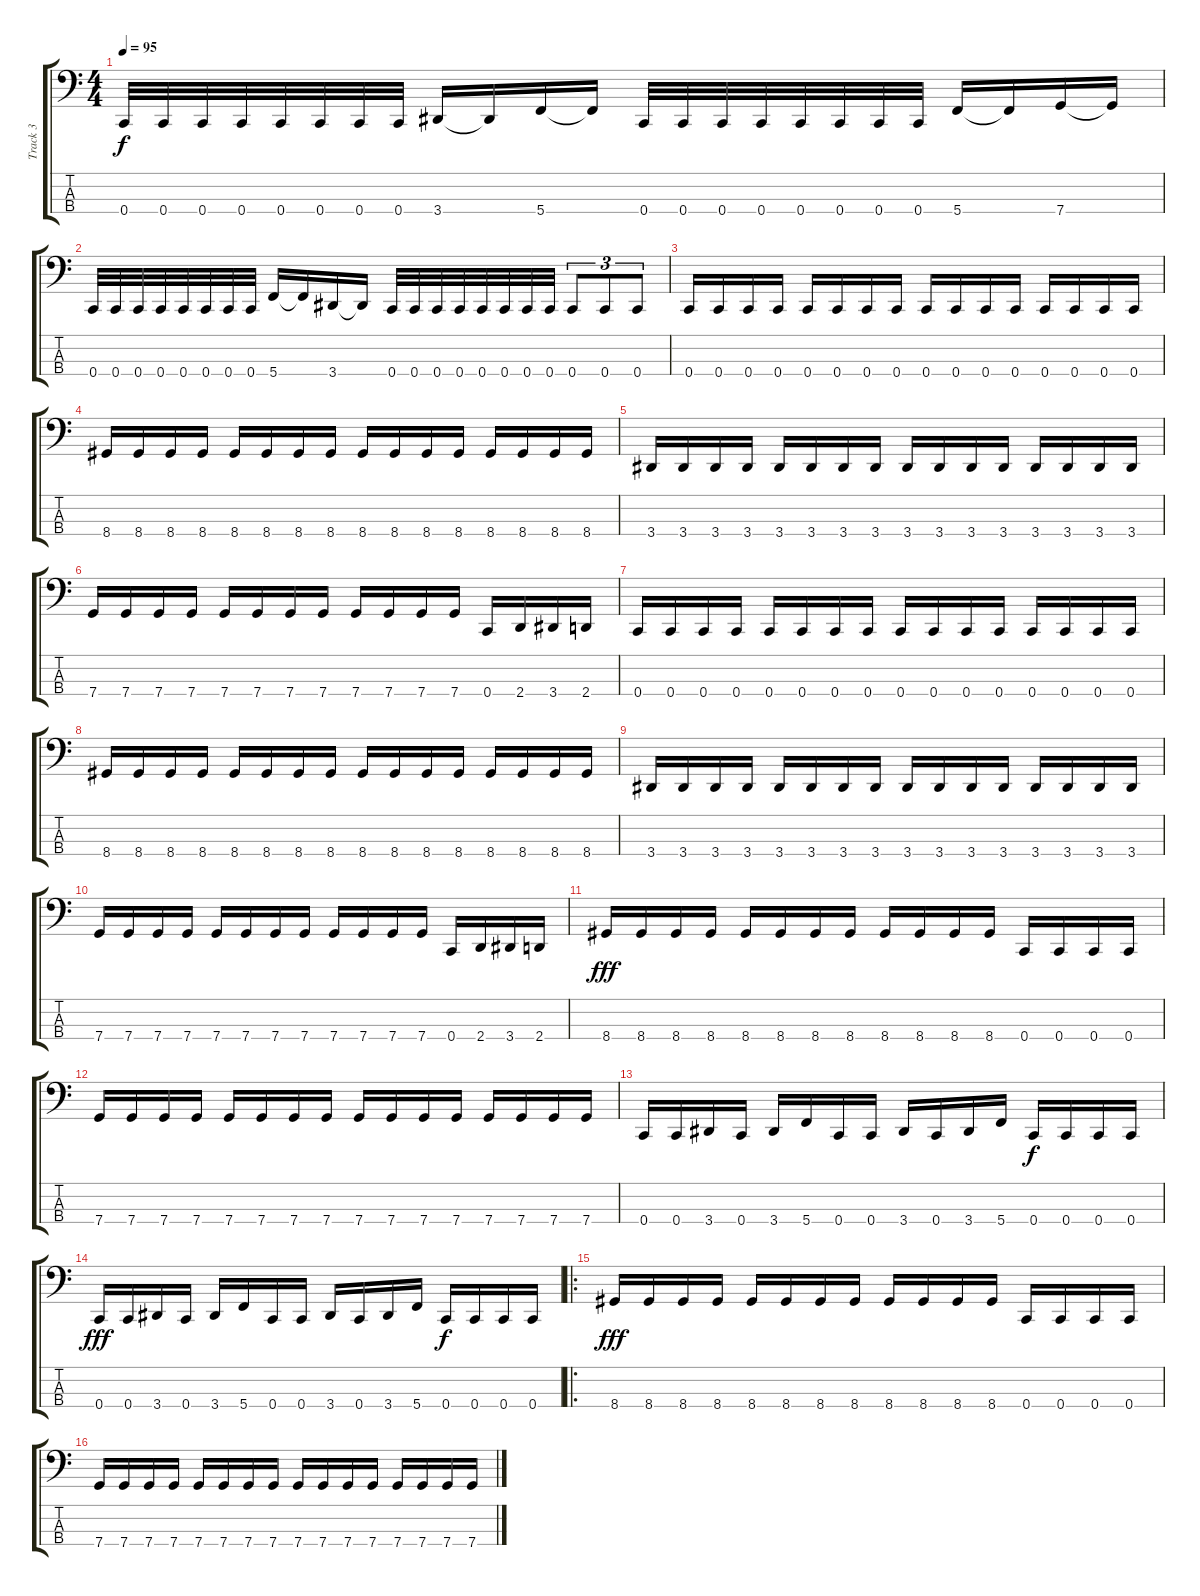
\track ("Track 3" "Track 3") {instrument electricbassfinger}
\staff {score tabs}
\tuning (F2 C2 G1 C1) {hide}
\ts (4 4)
\tempo 95
\clef f4
\ks c
0.4.32{dy f} 0.4.32 0.4.32 0.4.32 0.4.32 0.4.32 0.4.32 0.4.32 3.4.16 3.4{t}.16 5.4.16 5.4{t}.16 0.4.32 0.4.32 0.4.32 0.4.32 0.4.32 0.4.32 0.4.32 0.4.32 5.4.16 5.4{t}.16 7.4.16 7.4{t}.16 |
0.4.32 0.4.32 0.4.32 0.4.32 0.4.32 0.4.32 0.4.32 0.4.32 5.4.16 5.4{t}.16 3.4.16 3.4{t}.16 0.4.32 0.4.32 0.4.32 0.4.32 0.4.32 0.4.32 0.4.32 0.4.32 0.4.8{tu (3 2)} 0.4.8{tu (3 2)} 0.4.8{tu (3 2)} |
0.4.16 0.4.16 0.4.16 0.4.16 0.4.16 0.4.16 0.4.16 0.4.16 0.4.16 0.4.16 0.4.16 0.4.16 0.4.16 0.4.16 0.4.16 0.4.16 |
8.4.16 8.4.16 8.4.16 8.4.16 8.4.16 8.4.16 8.4.16 8.4.16 8.4.16 8.4.16 8.4.16 8.4.16 8.4.16 8.4.16 8.4.16 8.4.16 |
3.4.16 3.4.16 3.4.16 3.4.16 3.4.16 3.4.16 3.4.16 3.4.16 3.4.16 3.4.16 3.4.16 3.4.16 3.4.16 3.4.16 3.4.16 3.4.16 |
7.4.16 7.4.16 7.4.16 7.4.16 7.4.16 7.4.16 7.4.16 7.4.16 7.4.16 7.4.16 7.4.16 7.4.16 0.4.16 2.4.16 3.4.16 2.4.16 |
0.4.16 0.4.16 0.4.16 0.4.16 0.4.16 0.4.16 0.4.16 0.4.16 0.4.16 0.4.16 0.4.16 0.4.16 0.4.16 0.4.16 0.4.16 0.4.16 |
8.4.16 8.4.16 8.4.16 8.4.16 8.4.16 8.4.16 8.4.16 8.4.16 8.4.16 8.4.16 8.4.16 8.4.16 8.4.16 8.4.16 8.4.16 8.4.16 |
3.4.16 3.4.16 3.4.16 3.4.16 3.4.16 3.4.16 3.4.16 3.4.16 3.4.16 3.4.16 3.4.16 3.4.16 3.4.16 3.4.16 3.4.16 3.4.16 |
7.4.16 7.4.16 7.4.16 7.4.16 7.4.16 7.4.16 7.4.16 7.4.16 7.4.16 7.4.16 7.4.16 7.4.16 0.4.16 2.4.16 3.4.16 2.4.16 |
8.4.16{dy fff} 8.4.16 8.4.16 8.4.16 8.4.16 8.4.16 8.4.16 8.4.16 8.4.16 8.4.16 8.4.16 8.4.16 0.4.16 0.4.16 0.4.16 0.4.16 |
7.4.16 7.4.16 7.4.16 7.4.16 7.4.16 7.4.16 7.4.16 7.4.16 7.4.16 7.4.16 7.4.16 7.4.16 7.4.16 7.4.16 7.4.16 7.4.16 |
0.4.16 0.4.16 3.4.16 0.4.16 3.4.16 5.4.16 0.4.16 0.4.16 3.4.16 0.4.16 3.4.16 5.4.16 0.4.16{dy f} 0.4.16 0.4.16 0.4.16 |
0.4.16{dy fff} 0.4.16 3.4.16 0.4.16 3.4.16 5.4.16 0.4.16 0.4.16 3.4.16 0.4.16 3.4.16 5.4.16 0.4.16{dy f} 0.4.16 0.4.16 0.4.16 |
\ro
8.4.16{dy fff} 8.4.16 8.4.16 8.4.16 8.4.16 8.4.16 8.4.16 8.4.16 8.4.16 8.4.16 8.4.16 8.4.16 0.4.16 0.4.16 0.4.16 0.4.16 |
7.4.16 7.4.16 7.4.16 7.4.16 7.4.16 7.4.16 7.4.16 7.4.16 7.4.16 7.4.16 7.4.16 7.4.16 7.4.16 7.4.16 7.4.16 7.4.16
